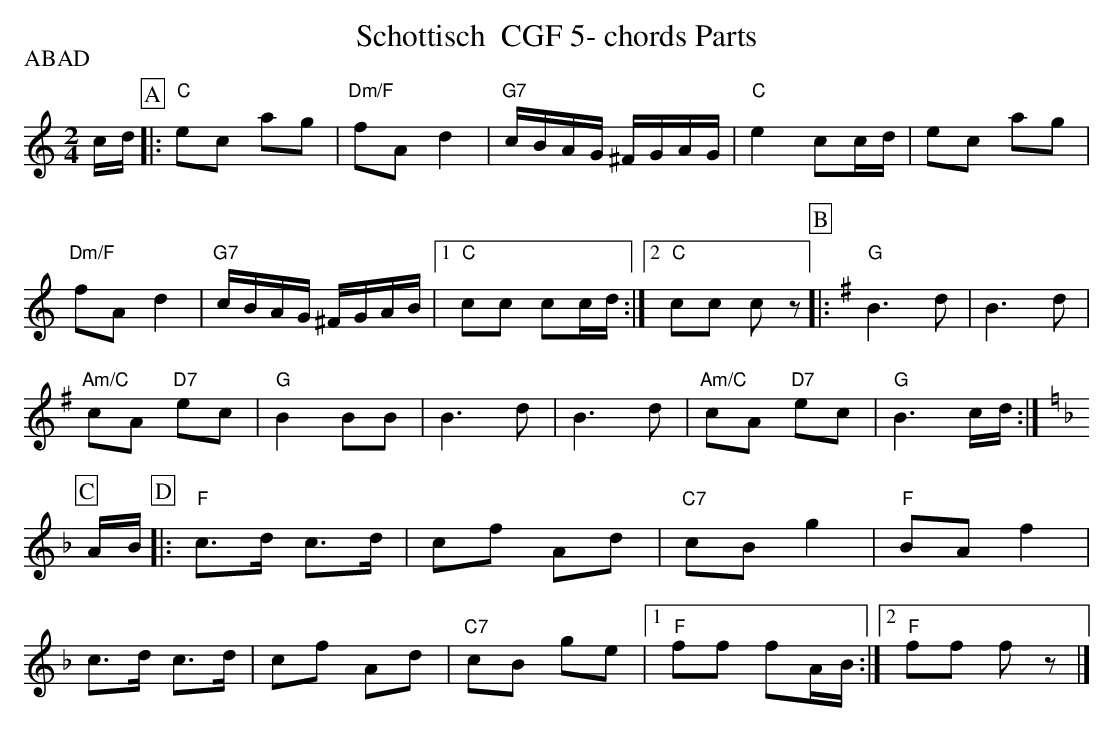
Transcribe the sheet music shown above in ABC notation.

X:1
T:Schottisch  CGF 5- chords Parts
P:ABAD
M:2/4
L:1/16
K:Cmaj%%MIDI gchordon
cd [P:A] |: "C"e2c2 a2g2 | "Dm/F"f2A2d4 | "G7"cBAG ^FGAG | "C"e4 c2cd | e2c2 a2g2 |
"Dm/F"f2A2d4 | "G7"cBAG ^FGAB |1 "C"c2c2 c2cd :|2 "C"c2c2 c2z2 [P:B] |: [K:Gmaj] [L:1/8] "G"B3d | B3d |
"Am/C"cA "D7"ec | "G"B2BB | B3d | B3d | "Am/C"cA "D7"ec | "G"B3c/2d/2 :|
[K:Fmaj][P:C] A/2B/2 [P:D] |: "F"c>d c>d | cf Ad | "C7"cBg2 | "F"BAf2 |
c>d c>d | cf Ad | "C7"cB ge |1 "F"ff fA/2B/2 :|2 "F"ff fz |]
